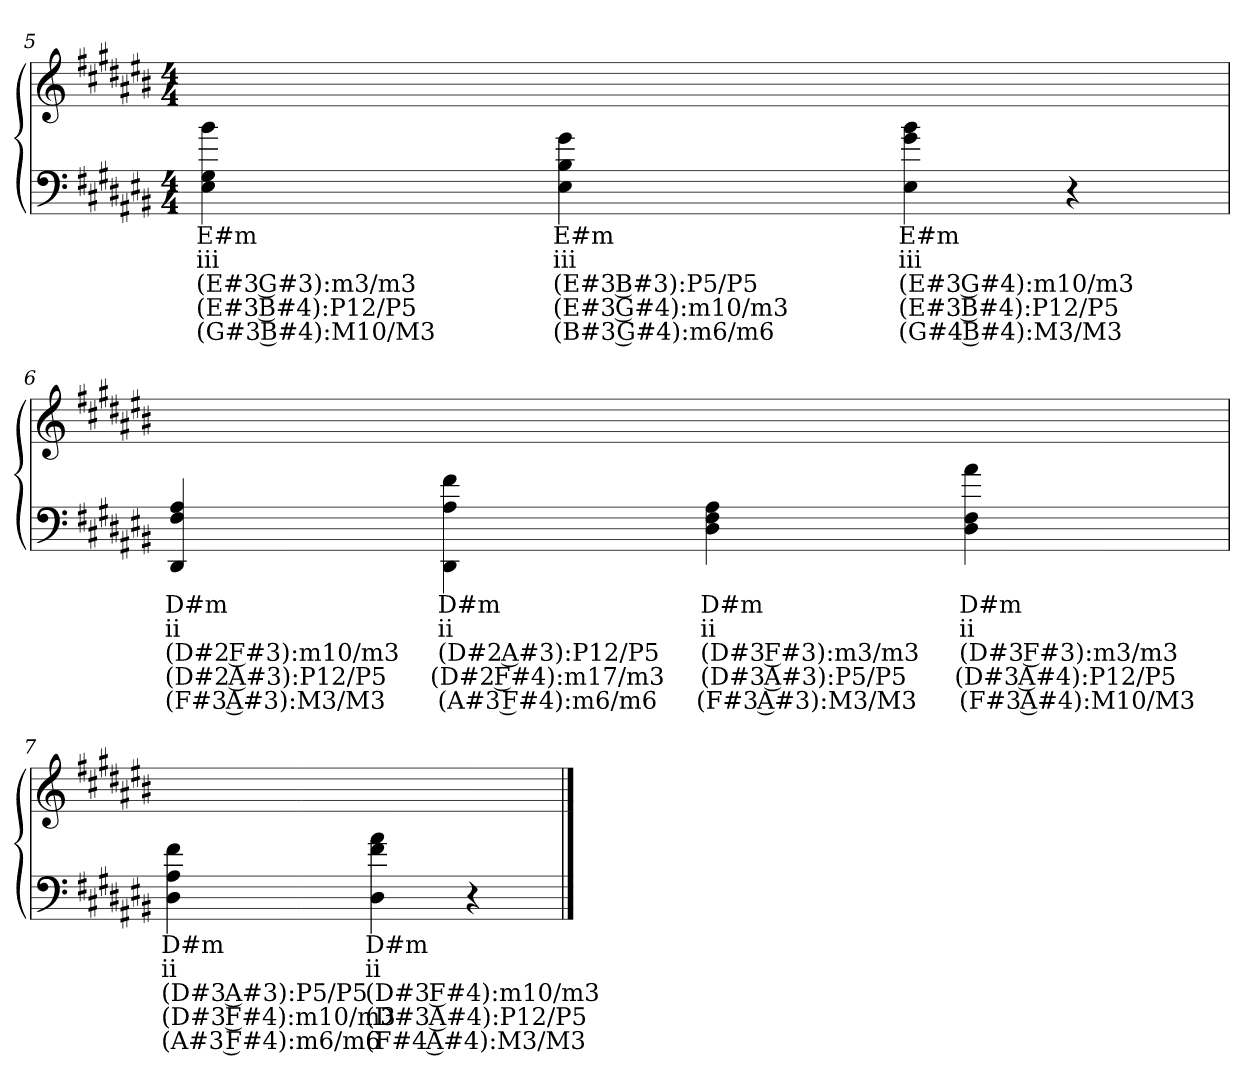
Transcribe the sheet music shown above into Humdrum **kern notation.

**kern	**text	**text	**text	**text	**text	**kern
*part2	*part2	*part2	*part2	*part2	*part2	*part1
*staff2	*staff2	*staff2	*staff2	*staff2	*staff2	*staff1
*clefF4	*	*	*	*	*	*clefG2
*k[f#c#g#d#a#e#b#]	*	*	*	*	*	*k[f#c#g#d#a#e#b#]
*C#:	*	*	*	*	*	*C#:
*M4/4	*	*	*	*	*	*M4/4
=5	=5	=5	=5	=5	=5	=5
4E# 4G# 4b#	E#m	iii	(E#3 G#3):m3/m3	(E#3 B#4):P12/P5	(G#3 B#4):M10/M3	1ryy
4E# 4B# 4g#	E#m	iii	(E#3 B#3):P5/P5	(E#3 G#4):m10/m3	(B#3 G#4):m6/m6	.
4E# 4g# 4b#	E#m	iii	(E#3 G#4):m10/m3	(E#3 B#4):P12/P5	(G#4 B#4):M3/M3	.
4r	.	.	.	.	.	.
=6	=6	=6	=6	=6	=6	=6
4DD# 4F# 4A#	D#m	ii	(D#2 F#3):m10/m3	(D#2 A#3):P12/P5	(F#3 A#3):M3/M3	1ryy
4DD# 4A# 4f#	D#m	ii	(D#2 A#3):P12/P5	(D#2 F#4):m17/m3	(A#3 F#4):m6/m6	.
4D# 4F# 4A#	D#m	ii	(D#3 F#3):m3/m3	(D#3 A#3):P5/P5	(F#3 A#3):M3/M3	.
4D# 4F# 4a#	D#m	ii	(D#3 F#3):m3/m3	(D#3 A#4):P12/P5	(F#3 A#4):M10/M3	.
=7	=7	=7	=7	=7	=7	=7
4D# 4A# 4f#	D#m	ii	(D#3 A#3):P5/P5	(D#3 F#4):m10/m3	(A#3 F#4):m6/m6	2.ryy
4D# 4f# 4a#	D#m	ii	(D#3 F#4):m10/m3	(D#3 A#4):P12/P5	(F#4 A#4):M3/M3	.
4r	.	.	.	.	.	.
==	==	==	==	==	==	==
*-	*-	*-	*-	*-	*-	*-
